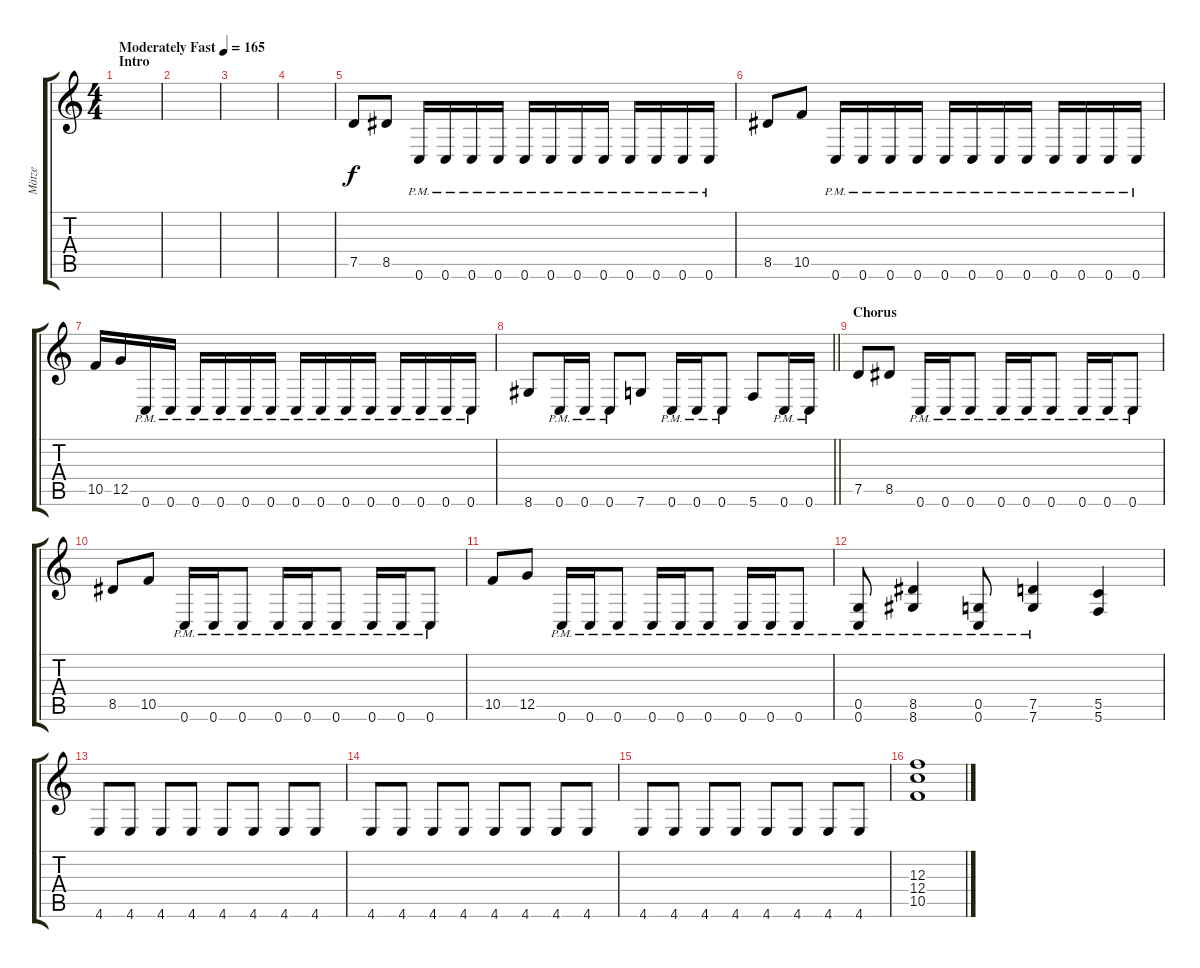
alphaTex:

\track ("Mätze" "Mätze") {instrument distortionguitar}
\staff {score tabs}
\tuning (D4 A3 F3 C3 G2 C2) {hide}
\ts (4 4)
\section ("" "Intro")
\tempo (165 "Moderately Fast")
\clef g2
\ks c
|
|
|
|
7.5.8 8.5.8 0.6{pm}.16 0.6{pm}.16 0.6{pm}.16 0.6{pm}.16 0.6{pm}.16 0.6{pm}.16 0.6{pm}.16 0.6{pm}.16 0.6{pm}.16 0.6{pm}.16 0.6{pm}.16 0.6{pm}.16 |
8.5.8 10.5.8 0.6{pm}.16 0.6{pm}.16 0.6{pm}.16 0.6{pm}.16 0.6{pm}.16 0.6{pm}.16 0.6{pm}.16 0.6{pm}.16 0.6{pm}.16 0.6{pm}.16 0.6{pm}.16 0.6{pm}.16 |
10.5.16 12.5.16 0.6{pm}.16 0.6{pm}.16 0.6{pm}.16 0.6{pm}.16 0.6{pm}.16 0.6{pm}.16 0.6{pm}.16 0.6{pm}.16 0.6{pm}.16 0.6{pm}.16 0.6{pm}.16 0.6{pm}.16 0.6{pm}.16 0.6{pm}.16 |
\barLineRight lightlight
8.6.8 0.6{pm}.16 0.6{pm}.16 0.6{pm}.8 7.6.8 0.6{pm}.16 0.6{pm}.16 0.6{pm}.8 5.6.8 0.6{pm}.16 0.6{pm}.16 |
\section ("" "Chorus")
7.5.8 8.5.8 0.6{pm}.16 0.6{pm}.16 0.6{pm}.8 0.6{pm}.16 0.6{pm}.16 0.6{pm}.8 0.6{pm}.16 0.6{pm}.16 0.6{pm}.8 |
8.5.8 10.5.8 0.6{pm}.16 0.6{pm}.16 0.6{pm}.8 0.6{pm}.16 0.6{pm}.16 0.6{pm}.8 0.6{pm}.16 0.6{pm}.16 0.6{pm}.8 |
10.5.8 12.5.8 0.6{pm}.16 0.6{pm}.16 0.6{pm}.8 0.6{pm}.16 0.6{pm}.16 0.6{pm}.8 0.6{pm}.16 0.6{pm}.16 0.6{pm}.8 |
(0.5{pm} 0.6{pm}).8 (8.5{pm} 8.6{pm}).4 (0.5{pm} 0.6{pm}).8 (7.5{pm} 7.6{pm}).4 (5.5 5.6).4 |
4.6.8 4.6.8 4.6.8 4.6.8 4.6.8 4.6.8 4.6.8 4.6.8 |
4.6.8 4.6.8 4.6.8 4.6.8 4.6.8 4.6.8 4.6.8 4.6.8 |
4.6.8 4.6.8 4.6.8 4.6.8 4.6.8 4.6.8 4.6.8 4.6.8 |
(12.3 12.4 10.5).1
